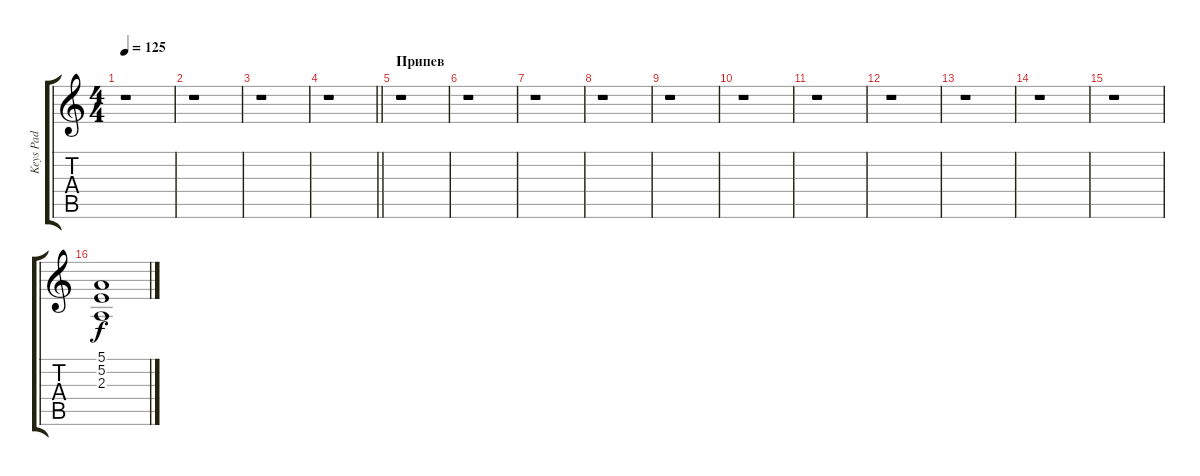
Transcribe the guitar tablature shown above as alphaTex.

\track ("Keys Pad" "Keys Pad") {instrument synthstrings1}
\staff {score tabs}
\tuning (E4 B3 G3 D3 A2 E2) {hide}
\ts (4 4)
\tempo 125
\clef g2
\ks c
r.1{dy f} |
r.1 |
r.1 |
\barLineRight lightlight
r.1 |
\section ("" "Припев")
r.1 |
r.1 |
r.1 |
r.1 |
r.1 |
r.1 |
r.1 |
r.1 |
r.1 |
r.1 |
r.1 |
(5.1 5.2 2.3).1{volume 9}
